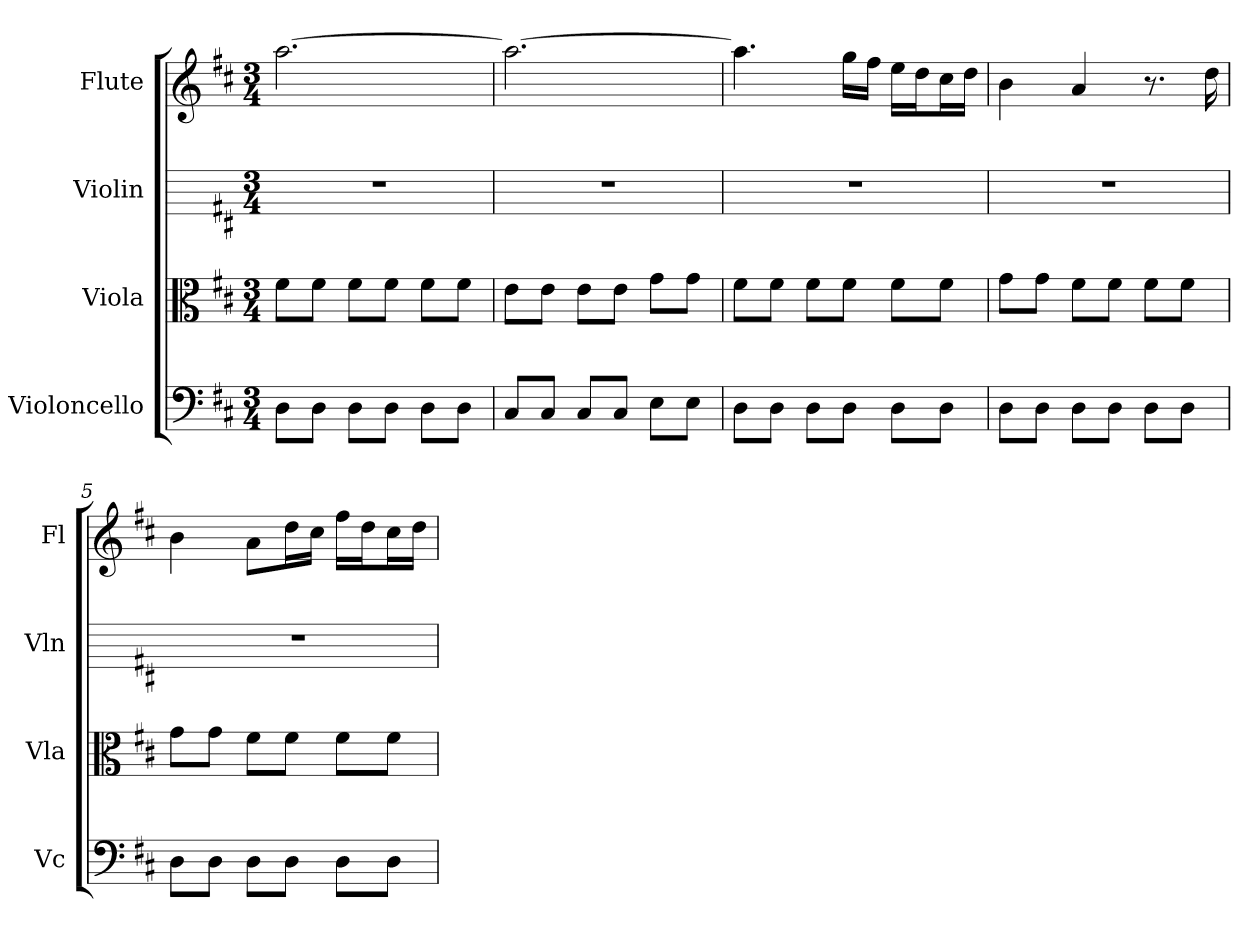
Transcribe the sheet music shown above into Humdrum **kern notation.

**kern	**kern	**kern	**kern
*part4	*part3	*part2	*part1
*staff4	*staff3	*staff2	*staff1
*I"Violoncello	*I"Viola	*I"Violin	*I"Flute
*I'Vc	*I'Vla	*I'Vln	*I'Fl
*clefF4	*clefC3	*	*
*k[f#c#]	*k[f#c#]	*k[f#c#]	*k[f#c#]
*D:	*D:	*D:	*D:
*M3/4	*M3/4	*M3/4	*M3/4
*MM71	*MM71	*MM71	*MM71
=	=	=	=
8D\L	8f#\L	2.r	[2.aa
8D\J	8f#\J	.	.
8D\L	8f#\L	.	.
8D\J	8f#\J	.	.
8D\L	8f#\L	.	.
8D\J	8f#\J	.	.
=2	=2	=2	=2
8C#/L	8e\L	2.r	2.aa_
8C#/J	8e\J	.	.
8C#/L	8e\L	.	.
8C#/J	8e\J	.	.
8E\L	8g\L	.	.
8E\J	8g\J	.	.
=3	=3	=3	=3
8D\L	8f#\L	2.r	4.aa]
8D\J	8f#\J	.	.
8D\L	8f#\L	.	.
8D\J	8f#\J	.	16ggLL
.	.	.	16ff#JJ
8D\L	8f#\L	.	16eeLL
.	.	.	16ddJ
8D\J	8f#\J	.	16cc#L
.	.	.	16ddJJ
=4	=4	=4	=4
8D\L	8g\L	2.r	4b
8D\J	8g\J	.	.
8D\L	8f#\L	.	4a
8D\J	8f#\J	.	.
8D\L	8f#\L	.	8.r
8D\J	8f#\J	.	.
.	.	.	16dd
=5	=5	=5	=5
8D\L	8g\L	2.r	4b
8D\J	8g\J	.	.
8D\L	8f#\L	.	8aL
8D\J	8f#\J	.	16ddL
.	.	.	16cc#JJ
8D\L	8f#\L	.	16ff#LL
.	.	.	16ddJ
8D\J	8f#\J	.	16cc#L
.	.	.	16ddJJ
=	=	=	=
*-	*-	*-	*-
